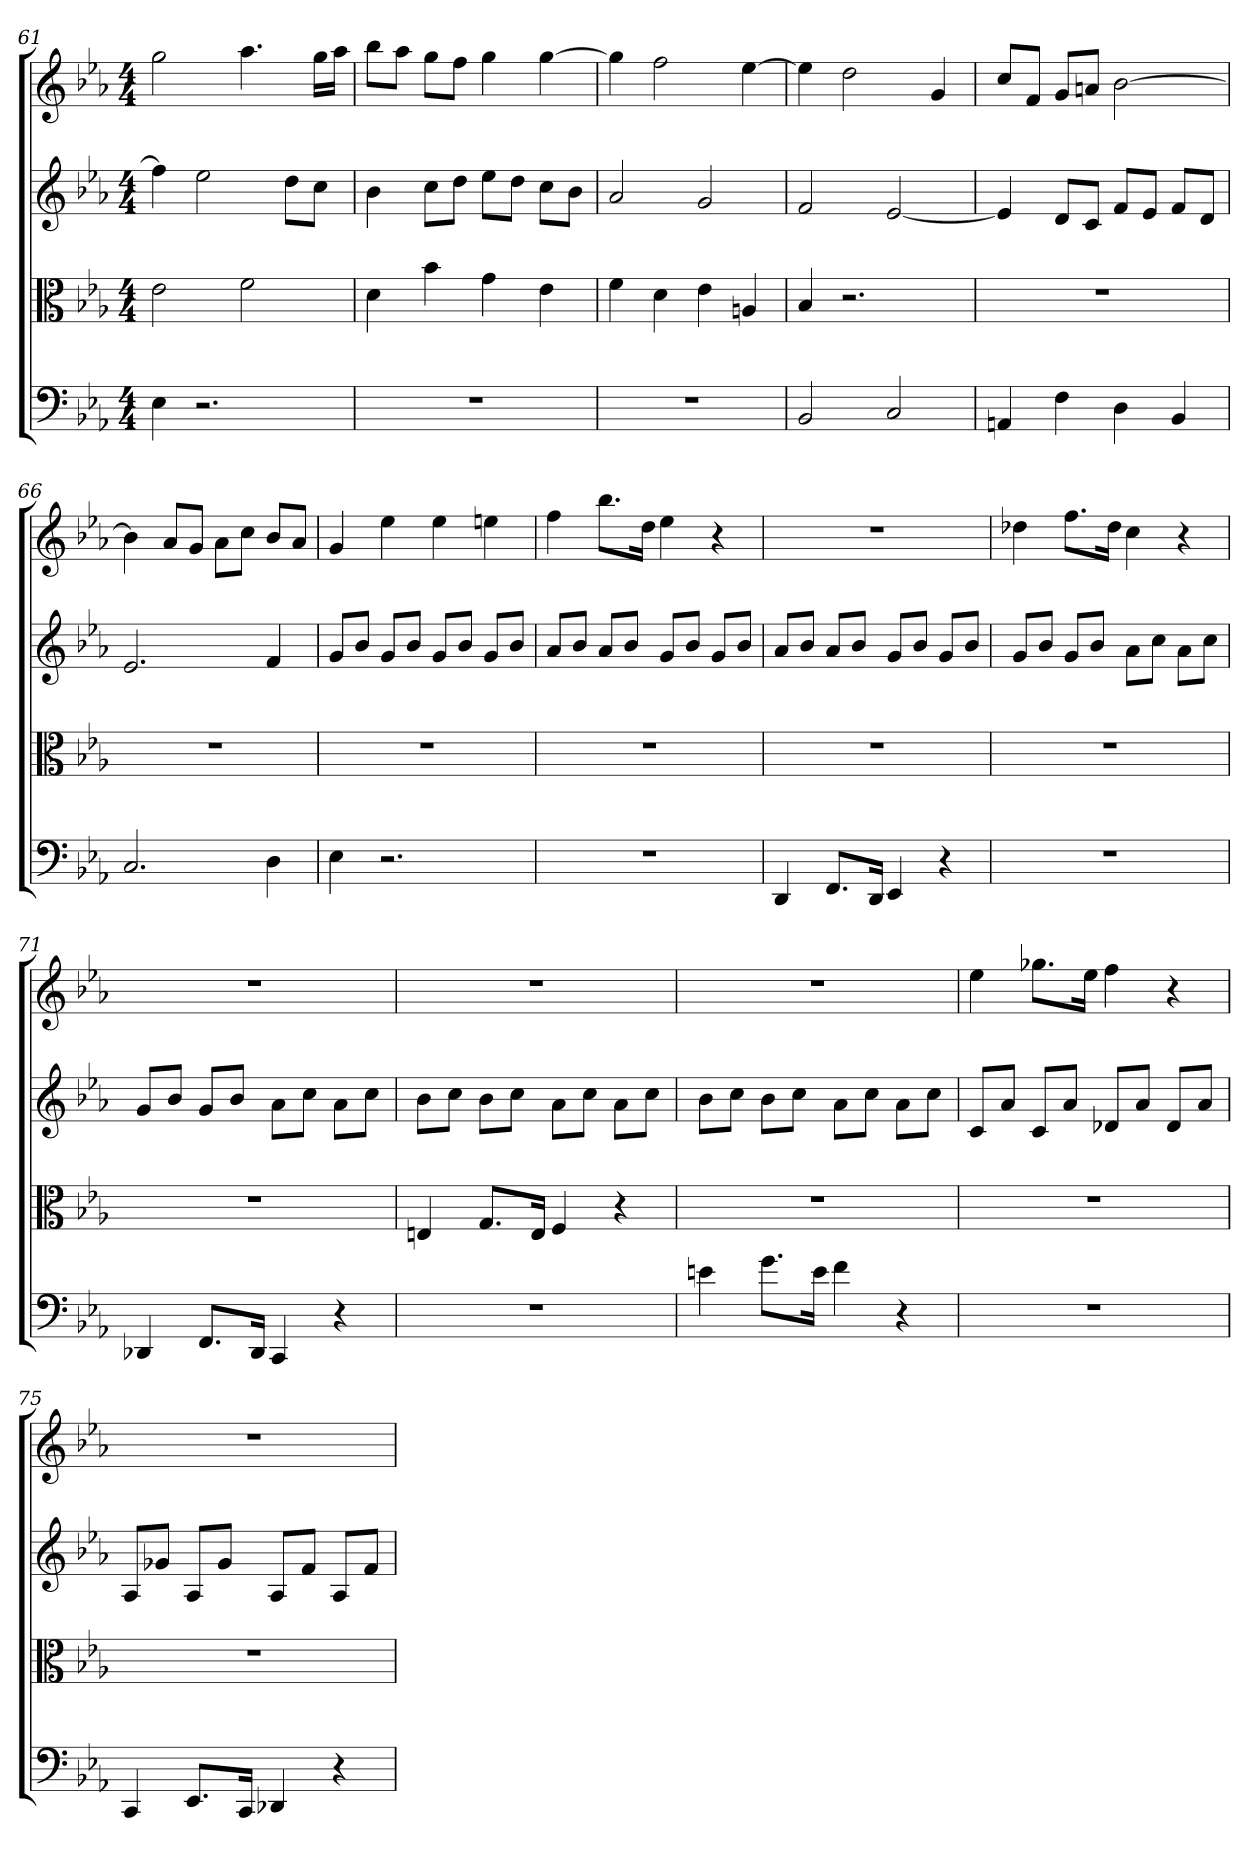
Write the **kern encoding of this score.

**kern	**kern	**kern	**kern
*part4	*part3	*part2	*part1
*staff4	*staff3	*staff2	*staff1
*clefF4	*clefC3	*	*
*k[b-e-a-]	*k[b-e-a-]	*k[b-e-a-]	*k[b-e-a-]
*E-:	*E-:	*E-:	*E-:
*M4/4	*M4/4	*M4/4	*M4/4
=61	=61	=61	=61
4E-	2e-	4ff]	2gg
2.r	.	2ee-	.
.	2f	.	4.aa-
.	.	8ddL	.
.	.	8ccJ	16ggLL
.	.	.	16aa-JJ
=62	=62	=62	=62
1r	4d	4b-	8bb-L
.	.	.	8aa-J
.	4b-	8ccL	8ggL
.	.	8ddJ	8ffJ
.	4g	8ee-L	4gg
.	.	8ddJ	.
.	4e-	8ccL	[4gg
.	.	8b-J	.
=63	=63	=63	=63
1r	4f	2a-	4gg]
.	4d	.	2ff
.	4e-	2g	.
.	4An	.	[4ee-
=64	=64	=64	=64
2BB-	4B-	2f	4ee-]
.	2.r	.	2dd
2C	.	[2e-	.
.	.	.	4g
=65	=65	=65	=65
4AAn	1r	4e-]	8ccL
.	.	.	8fJ
4F	.	8dL	8gL
.	.	8cJ	8anJ
4D	.	8fL	[2b-
.	.	8e-J	.
4BB-	.	8fL	.
.	.	8dJ	.
=66	=66	=66	=66
2.C	1r	2.e-	4b-]
.	.	.	8a-L
.	.	.	8gJ
.	.	.	8a-L
.	.	.	8ccJ
4D	.	4f	8b-L
.	.	.	8a-J
=67	=67	=67	=67
4E-	1r	8gL	4g
.	.	8b-J	.
2.r	.	8gL	4ee-
.	.	8b-J	.
.	.	8gL	4ee-
.	.	8b-J	.
.	.	8gL	4een
.	.	8b-J	.
=68	=68	=68	=68
1r	1r	8a-L	4ff
.	.	8b-J	.
.	.	8a-L	8.bb-L
.	.	8b-J	.
.	.	.	16ddJk
.	.	8gL	4ee-
.	.	8b-J	.
.	.	8gL	4r
.	.	8b-J	.
=69	=69	=69	=69
4DD	1r	8a-L	1r
.	.	8b-J	.
8.FF/L	.	8a-L	.
.	.	8b-J	.
16DD/Jk	.	.	.
4EE-	.	8gL	.
.	.	8b-J	.
4r	.	8gL	.
.	.	8b-J	.
=70	=70	=70	=70
1r	1r	8gL	4dd-X
.	.	8b-J	.
.	.	8gL	8.ffL
.	.	8b-J	.
.	.	.	16dd-Jk
.	.	8a-L	4cc
.	.	8ccJ	.
.	.	8a-L	4r
.	.	8ccJ	.
=71	=71	=71	=71
4DD-X	1r	8gL	1r
.	.	8b-J	.
8.FF/L	.	8gL	.
.	.	8b-J	.
16DD-/Jk	.	.	.
4CC	.	8a-L	.
.	.	8ccJ	.
4r	.	8a-L	.
.	.	8ccJ	.
=72	=72	=72	=72
1r	4En	8b-L	1r
.	.	8ccJ	.
.	8.G/L	8b-L	.
.	.	8ccJ	.
.	16E/Jk	.	.
.	4F	8a-L	.
.	.	8ccJ	.
.	4r	8a-L	.
.	.	8ccJ	.
=73	=73	=73	=73
4en	1r	8b-L	1r
.	.	8ccJ	.
8.g\L	.	8b-L	.
.	.	8ccJ	.
16e\Jk	.	.	.
4f	.	8a-L	.
.	.	8ccJ	.
4r	.	8a-L	.
.	.	8ccJ	.
=74	=74	=74	=74
1r	1r	8cL	4ee-
.	.	8a-J	.
.	.	8cL	8.gg-XL
.	.	8a-J	.
.	.	.	16ee-Jk
.	.	8d-XL	4ff
.	.	8a-J	.
.	.	8d-L	4r
.	.	8a-J	.
=75	=75	=75	=75
4CC	1r	8A-L	1r
.	.	8g-XJ	.
8.EE-/L	.	8A-L	.
.	.	8g-J	.
16CC/Jk	.	.	.
4DD-X	.	8A-L	.
.	.	8fJ	.
4r	.	8A-L	.
.	.	8fJ	.
=	=	=	=
*-	*-	*-	*-
